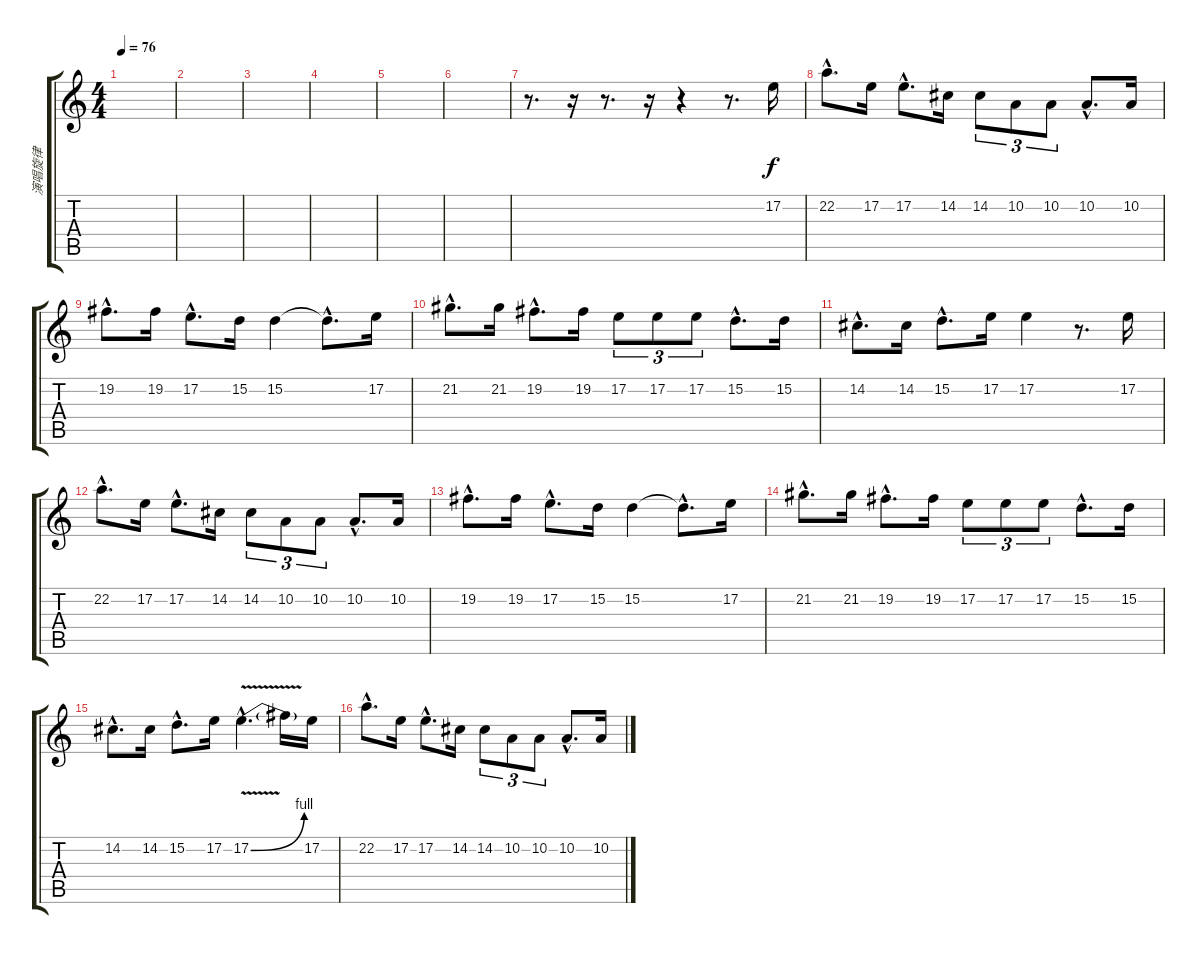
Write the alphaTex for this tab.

\track ("演唱旋律" "演唱旋律") {instrument sopranosax}
\staff {score tabs}
\tuning (E4 B3 G3 D3 A2 E2) {hide}
\ts (4 4)
\tempo 76
\clef g2
\ks c
|
|
|
|
|
|
r.8{d} r.16 r.8{d} r.16 r.4 r.8{d} 17.2.16 |
22.2{hac}.8{d} 17.2.16 17.2{hac}.8{d} 14.2.16 14.2.8{tu (3 2)} 10.2.8{tu (3 2)} 10.2.8{tu (3 2)} 10.2{hac}.8{d} 10.2.16 |
19.2{hac}.8{d} 19.2.16 17.2{hac}.8{d} 15.2.16 15.2.4 15.2{hac t}.8{d} 17.2.16 |
21.2{hac}.8{d} 21.2.16 19.2{hac}.8{d} 19.2.16 17.2.8{tu (3 2)} 17.2.8{tu (3 2)} 17.2.8{tu (3 2)} 15.2{hac}.8{d} 15.2.16 |
14.2{hac}.8{d} 14.2.16 15.2{hac}.8{d} 17.2.16 17.2.4 r.8{d} 17.2.16 |
22.2{hac}.8{d} 17.2.16 17.2{hac}.8{d} 14.2.16 14.2.8{tu (3 2)} 10.2.8{tu (3 2)} 10.2.8{tu (3 2)} 10.2{hac}.8{d} 10.2.16 |
19.2{hac}.8{d} 19.2.16 17.2{hac}.8{d} 15.2.16 15.2.4 15.2{hac t}.8{d} 17.2.16 |
21.2{hac}.8{d} 21.2.16 19.2{hac}.8{d} 19.2.16 17.2.8{tu (3 2)} 17.2.8{tu (3 2)} 17.2.8{tu (3 2)} 15.2{hac}.8{d} 15.2.16 |
14.2{hac}.8{d} 14.2.16 15.2{hac}.8{d} 17.2.16 17.2{be (bend 0 0 60 4) v hac}.4{d} 17.2{t}.16 17.2.16 |
22.2{hac}.8{d} 17.2.16 17.2{hac}.8{d} 14.2.16 14.2.8{tu (3 2)} 10.2.8{tu (3 2)} 10.2.8{tu (3 2)} 10.2{hac}.8{d} 10.2.16
